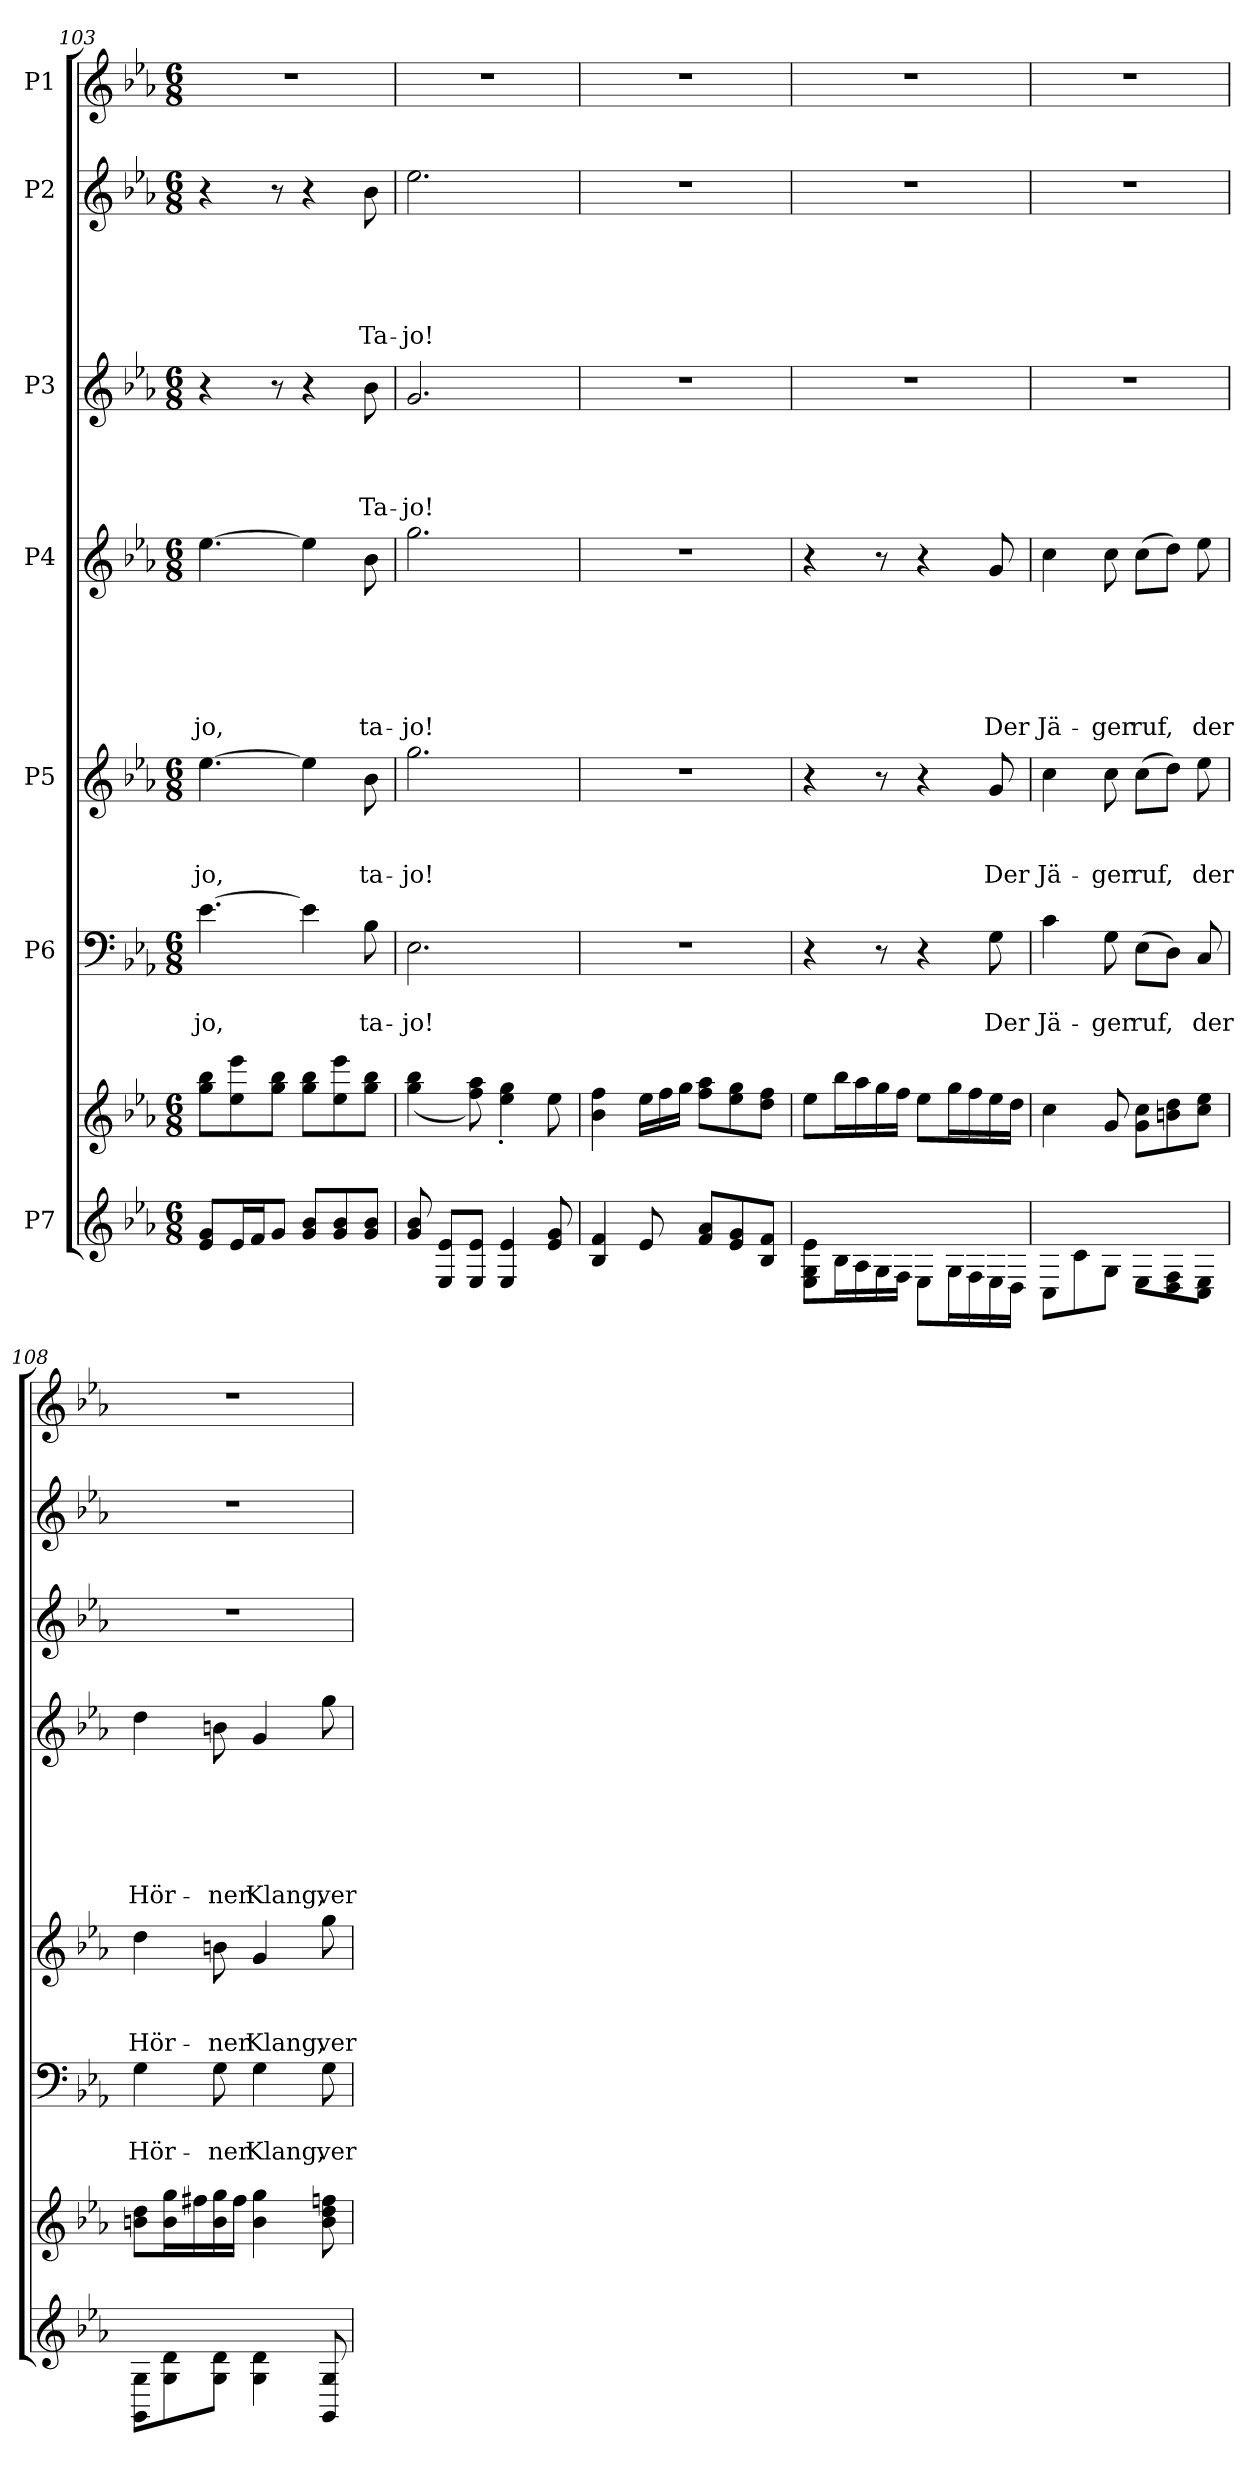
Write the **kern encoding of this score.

**kern	**kern	**kern	**text	**text	**kern	**text	**text	**text	**kern	**text	**text	**text	**text	**text	**text	**kern	**text	**text	**text	**text	**kern	**text	**text	**text	**text	**text	**kern
*part7	*part7	*part6	*part6	*part6	*part5	*part5	*part5	*part5	*part4	*part4	*part4	*part4	*part4	*part4	*part4	*part3	*part3	*part3	*part3	*part3	*part2	*part2	*part2	*part2	*part2	*part2	*part1
*staff8	*staff7	*staff6	*staff6	*staff6	*staff5	*staff5	*staff5	*staff5	*staff4	*staff4	*staff4	*staff4	*staff4	*staff4	*staff4	*staff3	*staff3	*staff3	*staff3	*staff3	*staff2	*staff2	*staff2	*staff2	*staff2	*staff2	*staff1
*I"P7	*	*I"P6	*	*	*I"P5	*	*	*	*I"P4	*	*	*	*	*	*	*I"P3	*	*	*	*	*I"P2	*	*	*	*	*	*I"P1
*clefG2	*clefG2	*clefF4	*	*	*clefG2	*	*	*	*clefG2	*	*	*	*	*	*	*clefG2	*	*	*	*	*clefG2	*	*	*	*	*	*clefG2
*	*	*	*	*	*ITrd7c12	*	*	*	*ITrd7c12	*	*	*	*	*	*	*	*	*	*	*	*	*	*	*	*	*	*ITrd7c12
*k[b-e-a-]	*k[b-e-a-]	*k[b-e-a-]	*	*	*k[b-e-a-]	*	*	*	*k[b-e-a-]	*	*	*	*	*	*	*k[b-e-a-]	*	*	*	*	*k[b-e-a-]	*	*	*	*	*	*k[b-e-a-]
*E-:	*E-:	*E-:	*	*	*E-:	*	*	*	*E-:	*	*	*	*	*	*	*E-:	*	*	*	*	*E-:	*	*	*	*	*	*E-:
*M6/8	*M6/8	*M6/8	*	*	*M6/8	*	*	*	*M6/8	*	*	*	*	*	*	*M6/8	*	*	*	*	*M6/8	*	*	*	*	*	*M6/8
=103	=103	=103	=103	=103	=103	=103	=103	=103	=103	=103	=103	=103	=103	=103	=103	=103	=103	=103	=103	=103	=103	=103	=103	=103	=103	=103	=103
*^	*^	*	*	*	*	*	*	*	*	*	*	*	*	*	*	*	*	*	*	*	*	*	*	*	*	*	*
!	!	!	!	!	!	!LO:LY:b	!	!	!	!LO:LY:b	!	!	!	!	!	!	!LO:LY:b	!	!	!	!	!	!	!	!	!	!	!	!LO:N:vis=1
8e-/ 8g/L	2.ryy	2.ryy	8gg\ 8bb-\L	[>4.e-\	.	-jo,	[>4.e-\	.	.	-jo,	[>4.e-\	.	.	.	.	.	-jo,	4r	.	.	.	.	4r	.	.	.	.	.	2.r
16e-/L	.	.	8ee-\ 8eee-\	.	.	.	.	.	.	.	.	.	.	.	.	.	.	.	.	.	.	.	.	.	.	.	.	.	.
16f/J	.	.	.	.	.	.	.	.	.	.	.	.	.	.	.	.	.	.	.	.	.	.	.	.	.	.	.	.	.
8g/J	.	.	8gg\ 8bb-\J	.	.	.	.	.	.	.	.	.	.	.	.	.	.	8r	.	.	.	.	8r	.	.	.	.	.	.
8g/ 8b-/L	.	.	8gg\ 8bb-\L	4e-\]	.	.	4e-\]	.	.	.	4e-\]	.	.	.	.	.	.	4r	.	.	.	.	4r	.	.	.	.	.	.
8g/ 8b-/	.	.	8ee-\ 8eee-\	.	.	.	.	.	.	.	.	.	.	.	.	.	.	.	.	.	.	.	.	.	.	.	.	.	.
!	!	!	!	!	!	!LO:LY:b	!	!	!	!LO:LY:b	!	!	!	!	!	!	!LO:LY:b	!	!	!	!	!LO:LY:b	!	!	!	!	!	!LO:LY:b	!
8g/ 8b-/J	.	.	8gg\ 8bb-\J	8B-\	.	ta-	8B-\	.	.	ta-	8B-\	.	.	.	.	.	ta-	8b-\	.	.	.	Ta-	8b-\	.	.	.	.	Ta-	.
!!LO:PB:g=z
=104	=104	=104	=104	=104	=104	=104	=104	=104	=104	=104	=104	=104	=104	=104	=104	=104	=104	=104	=104	=104	=104	=104	=104	=104	=104	=104	=104	=104	=104
!	!	!	!	!	!	!LO:LY:b	!	!	!	!LO:LY:b	!	!	!	!	!	!	!LO:LY:b	!	!	!	!	!LO:LY:b	!	!	!	!	!	!LO:LY:b	!LO:N:vis=1
8g/ 8b-/	2.ryy	2.ryy	(>4gg\ 4bb-\	2.E-\	.	-jo!	2.g\	.	.	-jo!	2.g\	.	.	.	.	.	-jo!	2.g/	.	.	.	-jo!	2.ee-\	.	.	.	.	-jo!	2.r
8E-/ 8e-/L	.	.	.	.	.	.	.	.	.	.	.	.	.	.	.	.	.	.	.	.	.	.	.	.	.	.	.	.	.
8E-/ 8e-/J	.	.	8ff\ 8aa-\)	.	.	.	.	.	.	.	.	.	.	.	.	.	.	.	.	.	.	.	.	.	.	.	.	.	.
4E-/ 4e-/	.	.	4ee-\'> 4gg\'>	.	.	.	.	.	.	.	.	.	.	.	.	.	.	.	.	.	.	.	.	.	.	.	.	.	.
8e-/ 8g/	.	.	8ee-\	.	.	.	.	.	.	.	.	.	.	.	.	.	.	.	.	.	.	.	.	.	.	.	.	.	.
=105	=105	=105	=105	=105	=105	=105	=105	=105	=105	=105	=105	=105	=105	=105	=105	=105	=105	=105	=105	=105	=105	=105	=105	=105	=105	=105	=105	=105	=105
!	!	!	!	!LO:N:vis=1	!	!	!LO:N:vis=1	!	!	!	!LO:N:vis=1	!	!	!	!	!	!	!LO:N:vis=1	!	!	!	!	!LO:N:vis=1	!	!	!	!	!	!LO:N:vis=1
4B-/ 4f/	2.ryy	2.ryy	4b-\ 4ff\	2.r	.	.	2.r	.	.	.	2.r	.	.	.	.	.	.	2.r	.	.	.	.	2.r	.	.	.	.	.	2.r
*	*	*	*Xtuplet	*	*	*	*	*	*	*	*	*	*	*	*	*	*	*	*	*	*	*	*	*	*	*	*	*	*
8e-/	.	.	24ee-\LL	.	.	.	.	.	.	.	.	.	.	.	.	.	.	.	.	.	.	.	.	.	.	.	.	.	.
.	.	.	24ff\	.	.	.	.	.	.	.	.	.	.	.	.	.	.	.	.	.	.	.	.	.	.	.	.	.	.
.	.	.	24gg\JJ	.	.	.	.	.	.	.	.	.	.	.	.	.	.	.	.	.	.	.	.	.	.	.	.	.	.
8f/ 8a-/L	.	.	8ff\ 8aa-\L	.	.	.	.	.	.	.	.	.	.	.	.	.	.	.	.	.	.	.	.	.	.	.	.	.	.
8e-/ 8g/	.	.	8ee-\ 8gg\	.	.	.	.	.	.	.	.	.	.	.	.	.	.	.	.	.	.	.	.	.	.	.	.	.	.
8B-/ 8f/J	.	.	8dd\ 8ff\J	.	.	.	.	.	.	.	.	.	.	.	.	.	.	.	.	.	.	.	.	.	.	.	.	.	.
=106	=106	=106	=106	=106	=106	=106	=106	=106	=106	=106	=106	=106	=106	=106	=106	=106	=106	=106	=106	=106	=106	=106	=106	=106	=106	=106	=106	=106	=106
!	!	!	!	!	!	!	!	!	!	!	!	!	!	!	!	!	!	!LO:N:vis=1	!	!	!	!	!LO:N:vis=1	!	!	!	!	!	!LO:N:vis=1
8E-\ 8G\ 8e-\L	2.ryy	2.ryy	8ee-\L	4r	.	.	4r	.	.	.	4r	.	.	.	.	.	.	2.r	.	.	.	.	2.r	.	.	.	.	.	2.r
16B-\L	.	.	16bb-\L	.	.	.	.	.	.	.	.	.	.	.	.	.	.	.	.	.	.	.	.	.	.	.	.	.	.
16A-\	.	.	16aa-\	.	.	.	.	.	.	.	.	.	.	.	.	.	.	.	.	.	.	.	.	.	.	.	.	.	.
16G\	.	.	16gg\	8r	.	.	8r	.	.	.	8r	.	.	.	.	.	.	.	.	.	.	.	.	.	.	.	.	.	.
16F\JJ	.	.	16ff\JJ	.	.	.	.	.	.	.	.	.	.	.	.	.	.	.	.	.	.	.	.	.	.	.	.	.	.
8E-\L	.	.	8ee-\L	4r	.	.	4r	.	.	.	4r	.	.	.	.	.	.	.	.	.	.	.	.	.	.	.	.	.	.
16G\L	.	.	16gg\L	.	.	.	.	.	.	.	.	.	.	.	.	.	.	.	.	.	.	.	.	.	.	.	.	.	.
16F\	.	.	16ff\	.	.	.	.	.	.	.	.	.	.	.	.	.	.	.	.	.	.	.	.	.	.	.	.	.	.
!	!	!	!	!	!	!LO:LY:b	!	!	!	!LO:LY:b	!	!	!	!	!	!	!LO:LY:b	!	!	!	!	!	!	!	!	!	!	!	!
16E-\	.	.	16ee-\	8G\	.	Der	8G/	.	.	Der	8G/	.	.	.	.	.	Der	.	.	.	.	.	.	.	.	.	.	.	.
16D\JJ	.	.	16dd\JJ	.	.	.	.	.	.	.	.	.	.	.	.	.	.	.	.	.	.	.	.	.	.	.	.	.	.
=107	=107	=107	=107	=107	=107	=107	=107	=107	=107	=107	=107	=107	=107	=107	=107	=107	=107	=107	=107	=107	=107	=107	=107	=107	=107	=107	=107	=107	=107
!	!	!	!	!	!	!LO:LY:b	!	!	!	!LO:LY:b	!	!	!	!	!	!	!LO:LY:b	!LO:N:vis=1	!	!	!	!	!LO:N:vis=1	!	!	!	!	!	!LO:N:vis=1
8C\L	2.ryy	2.ryy	4cc\	4c\	.	Jä-	4c\	.	.	Jä-	4c\	.	.	.	.	.	Jä-	2.r	.	.	.	.	2.r	.	.	.	.	.	2.r
8c\	.	.	.	.	.	.	.	.	.	.	.	.	.	.	.	.	.	.	.	.	.	.	.	.	.	.	.	.	.
!	!	!	!	!	!	!LO:LY:b	!	!	!	!LO:LY:b	!	!	!	!	!	!	!LO:LY:b	!	!	!	!	!	!	!	!	!	!	!	!
8G\J	.	.	8g/	8G\	.	-ger	8c\	.	.	-ger	8c\	.	.	.	.	.	-ger	.	.	.	.	.	.	.	.	.	.	.	.
!	!	!	!	!	!	!LO:LY:b	!	!	!	!LO:LY:b	!	!	!	!	!	!	!LO:LY:b	!	!	!	!	!	!	!	!	!	!	!	!
8E-\L	.	.	8g\ 8cc\L	(>8E-\L	.	ruf,	(>8c\L	.	.	ruf,	(>8c\L	.	.	.	.	.	ruf,	.	.	.	.	.	.	.	.	.	.	.	.
8D\ 8F\	.	.	8bn\ 8dd\	8D\J)	.	.	8d\J)	.	.	.	8d\J)	.	.	.	.	.	.	.	.	.	.	.	.	.	.	.	.	.	.
!	!	!	!	!	!	!LO:LY:b	!	!	!	!LO:LY:b	!	!	!	!	!	!	!LO:LY:b	!	!	!	!	!	!	!	!	!	!	!	!
8C\ 8E-\J	.	.	8cc\ 8ee-\J	8C/	.	der	8e-\	.	.	der	8e-\	.	.	.	.	.	der	.	.	.	.	.	.	.	.	.	.	.	.
=108	=108	=108	=108	=108	=108	=108	=108	=108	=108	=108	=108	=108	=108	=108	=108	=108	=108	=108	=108	=108	=108	=108	=108	=108	=108	=108	=108	=108	=108
!	!	!	!	!	!	!LO:LY:b	!	!	!	!LO:LY:b	!	!	!	!	!	!	!LO:LY:b	!LO:N:vis=1	!	!	!	!	!LO:N:vis=1	!	!	!	!	!	!LO:N:vis=1
8GG\ 8G\L	2.ryy	2.ryy	8bn\ 8dd\L	4G\	.	Hör-	4d\	.	.	Hör-	4d\	.	.	.	.	.	Hör-	2.r	.	.	.	.	2.r	.	.	.	.	.	2.r
8G\ 8d\	.	.	16b\ 16gg\L	.	.	.	.	.	.	.	.	.	.	.	.	.	.	.	.	.	.	.	.	.	.	.	.	.	.
.	.	.	16ff#X\	.	.	.	.	.	.	.	.	.	.	.	.	.	.	.	.	.	.	.	.	.	.	.	.	.	.
!	!	!	!	!	!	!LO:LY:b	!	!	!	!LO:LY:b	!	!	!	!	!	!	!LO:LY:b	!	!	!	!	!	!	!	!	!	!	!	!
8G\ 8d\J	.	.	16b\ 16gg\	8G\	.	-ner	8Bn\	.	.	-ner	8Bn\	.	.	.	.	.	-ner	.	.	.	.	.	.	.	.	.	.	.	.
.	.	.	16ff#\JJ	.	.	.	.	.	.	.	.	.	.	.	.	.	.	.	.	.	.	.	.	.	.	.	.	.	.
!	!	!	!	!	!	!LO:LY:b	!	!	!	!LO:LY:b	!	!	!	!	!	!	!LO:LY:b	!	!	!	!	!	!	!	!	!	!	!	!
4G\ 4d\	.	.	4b\ 4gg\	4G\	.	Klang,	4G/	.	.	Klang,	4G/	.	.	.	.	.	Klang,	.	.	.	.	.	.	.	.	.	.	.	.
!	!	!	!	!	!	!LO:LY:b	!	!	!	!LO:LY:b	!	!	!	!	!	!	!LO:LY:b	!	!	!	!	!	!	!	!	!	!	!	!
8GG/ 8G/	.	.	8b\ 8dd\ 8ffn\	8G\	.	ver-	8g\	.	.	ver-	8g\	.	.	.	.	.	ver-	.	.	.	.	.	.	.	.	.	.	.	.
*v	*v	*	*	*	*	*	*	*	*	*	*	*	*	*	*	*	*	*	*	*	*	*	*	*	*	*	*	*	*
*	*v	*v	*	*	*	*	*	*	*	*	*	*	*	*	*	*	*	*	*	*	*	*	*	*	*	*	*	*
=	=	=	=	=	=	=	=	=	=	=	=	=	=	=	=	=	=	=	=	=	=	=	=	=	=	=	=
*-	*-	*-	*-	*-	*-	*-	*-	*-	*-	*-	*-	*-	*-	*-	*-	*-	*-	*-	*-	*-	*-	*-	*-	*-	*-	*-	*-
